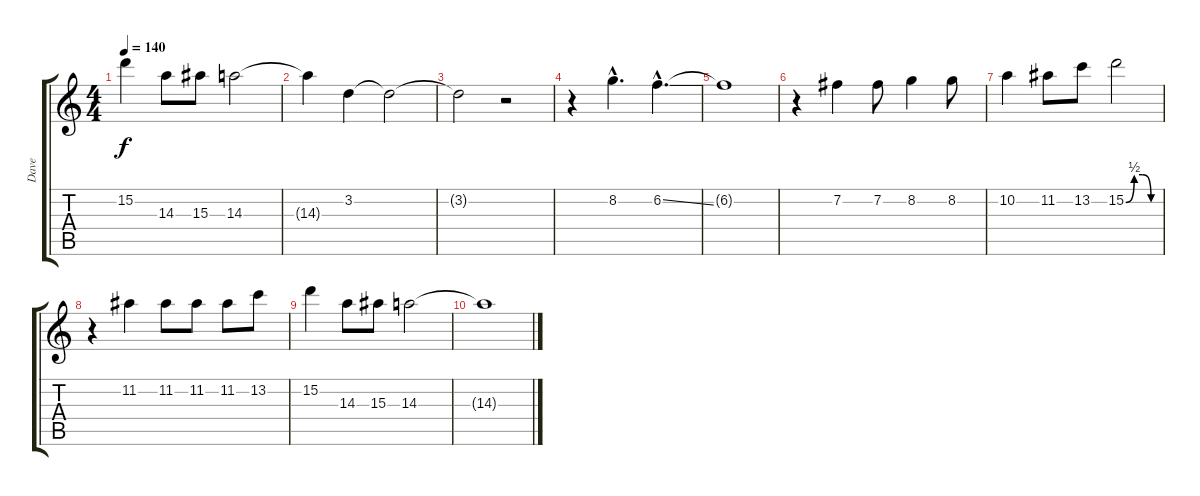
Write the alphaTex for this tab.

\track ("Dave" "Dave") {instrument electricguitarclean}
\staff {score tabs}
\tuning (E4 B3 G3 D3 A2 D2) {hide}
\ts (4 4)
\tempo 140
\clef g2
\ks c
15.2.4{dy f} 14.3.8 15.3.8 14.3.2 |
14.3{t}.4 3.2.4 3.2{t}.2 |
3.2{t}.2 r.2 |
r.4 8.2{hac}.4{d} 6.2{ss hac}.4{d} |
6.2{t}.1 |
r.4 7.2.4 7.2.8 8.2.4 8.2.8 |
10.2.4 11.2.8 13.2.8 15.2{be (custom 0 0 15 2 30 2 45 0 60 0)}.2 |
r.4 11.2.4 11.2.8 11.2.8 11.2.8 13.2.8 |
15.2.4 14.3.8 15.3.8 14.3.2 |
14.3{t}.1
